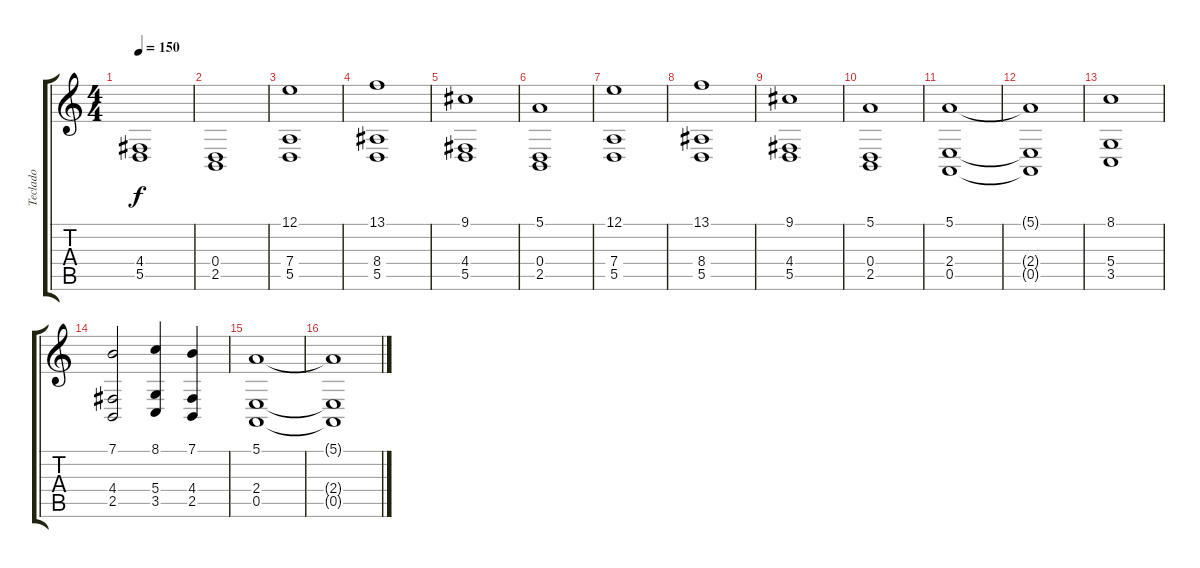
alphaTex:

\track ("Teclado" "Teclado") {instrument choiraahs}
\staff {score tabs}
\tuning (E4 B3 G3 D3 A2 E2) {hide}
\ts (4 4)
\tempo 150
\clef g2
\ks c
(4.4 5.5).1{dy f} |
(0.4 2.5).1 |
(12.1 7.4 5.5).1 |
(13.1 8.4 5.5).1 |
(9.1 4.4 5.5).1 |
(5.1 0.4 2.5).1 |
(12.1 7.4 5.5).1 |
(13.1 8.4 5.5).1 |
(9.1 4.4 5.5).1 |
(5.1 0.4 2.5).1 |
(5.1 2.4 0.5).1 |
(5.1{t} 2.4{t} 0.5{t}).1 |
(8.1 5.4 3.5).1 |
(7.1 4.4 2.5).2 (8.1 5.4 3.5).4 (7.1 4.4 2.5).4 |
(5.1 2.4 0.5).1 |
(5.1{t} 2.4{t} 0.5{t}).1
